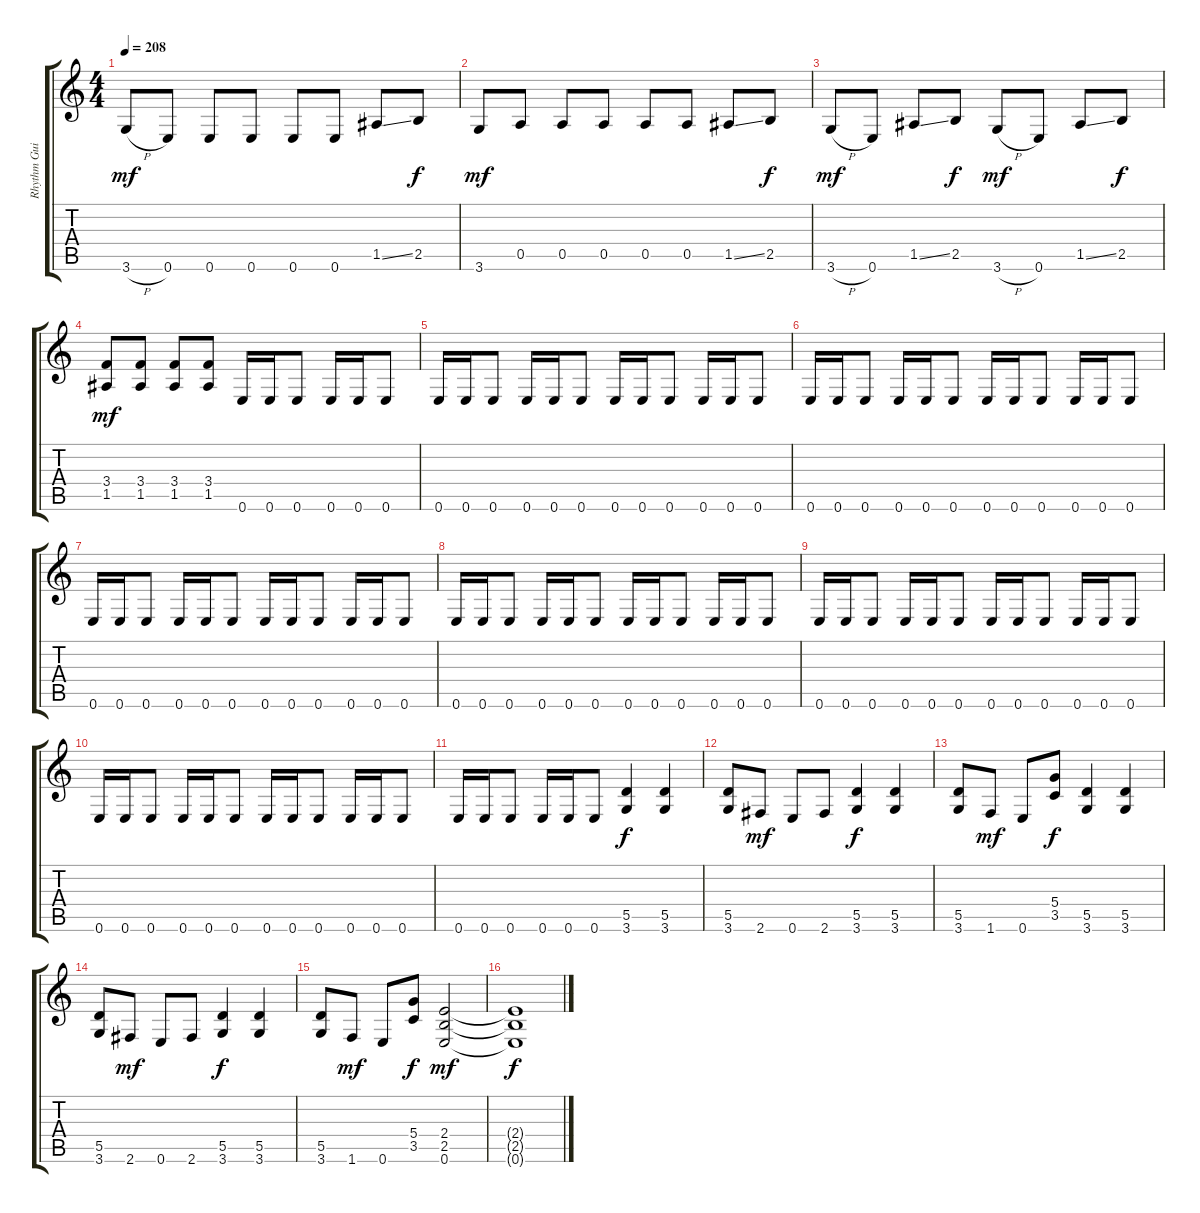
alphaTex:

\track ("Rhythm Guitar" "Rhythm Gui") {instrument distortionguitar}
\staff {score tabs}
\tuning (E4 B3 G3 D3 A2 E2) {hide}
\ts (4 4)
\tempo 208
\clef g2
\ks c
3.6{h}.8{dy mf} 0.6.8 0.6.8 0.6.8 0.6.8 0.6.8 1.5{ss}.8 2.5.8{dy f} |
3.6.8{dy mf} 0.5.8 0.5.8 0.5.8 0.5.8 0.5.8 1.5{ss}.8 2.5.8{dy f} |
3.6{h}.8{dy mf} 0.6.8 1.5{ss}.8 2.5.8{dy f} 3.6{h}.8{dy mf} 0.6.8 1.5{ss}.8 2.5.8{dy f} |
(3.4 1.5).8{dy mf} (3.4 1.5).8 (3.4 1.5).8 (3.4 1.5).8 0.6.16 0.6.16 0.6.8 0.6.16 0.6.16 0.6.8 |
0.6.16 0.6.16 0.6.8 0.6.16 0.6.16 0.6.8 0.6.16 0.6.16 0.6.8 0.6.16 0.6.16 0.6.8 |
0.6.16 0.6.16 0.6.8 0.6.16 0.6.16 0.6.8 0.6.16 0.6.16 0.6.8 0.6.16 0.6.16 0.6.8 |
0.6.16 0.6.16 0.6.8 0.6.16 0.6.16 0.6.8 0.6.16 0.6.16 0.6.8 0.6.16 0.6.16 0.6.8 |
0.6.16 0.6.16 0.6.8 0.6.16 0.6.16 0.6.8 0.6.16 0.6.16 0.6.8 0.6.16 0.6.16 0.6.8 |
0.6.16 0.6.16 0.6.8 0.6.16 0.6.16 0.6.8 0.6.16 0.6.16 0.6.8 0.6.16 0.6.16 0.6.8 |
0.6.16 0.6.16 0.6.8 0.6.16 0.6.16 0.6.8 0.6.16 0.6.16 0.6.8 0.6.16 0.6.16 0.6.8 |
0.6.16 0.6.16 0.6.8 0.6.16 0.6.16 0.6.8 (5.5 3.6).4{dy f} (5.5 3.6).4 |
(5.5 3.6).8 2.6.8{dy mf} 0.6.8 2.6.8 (5.5 3.6).4{dy f} (5.5 3.6).4 |
(5.5 3.6).8 1.6.8{dy mf} 0.6.8 (5.4 3.5).8{dy f} (5.5 3.6).4 (5.5 3.6).4 |
(5.5 3.6).8 2.6.8{dy mf} 0.6.8 2.6.8 (5.5 3.6).4{dy f} (5.5 3.6).4 |
(5.5 3.6).8 1.6.8{dy mf} 0.6.8 (5.4 3.5).8{dy f} (2.4 2.5 0.6).2{dy mf} |
(2.4{t} 2.5{t} 0.6{t}).1{dy f}
